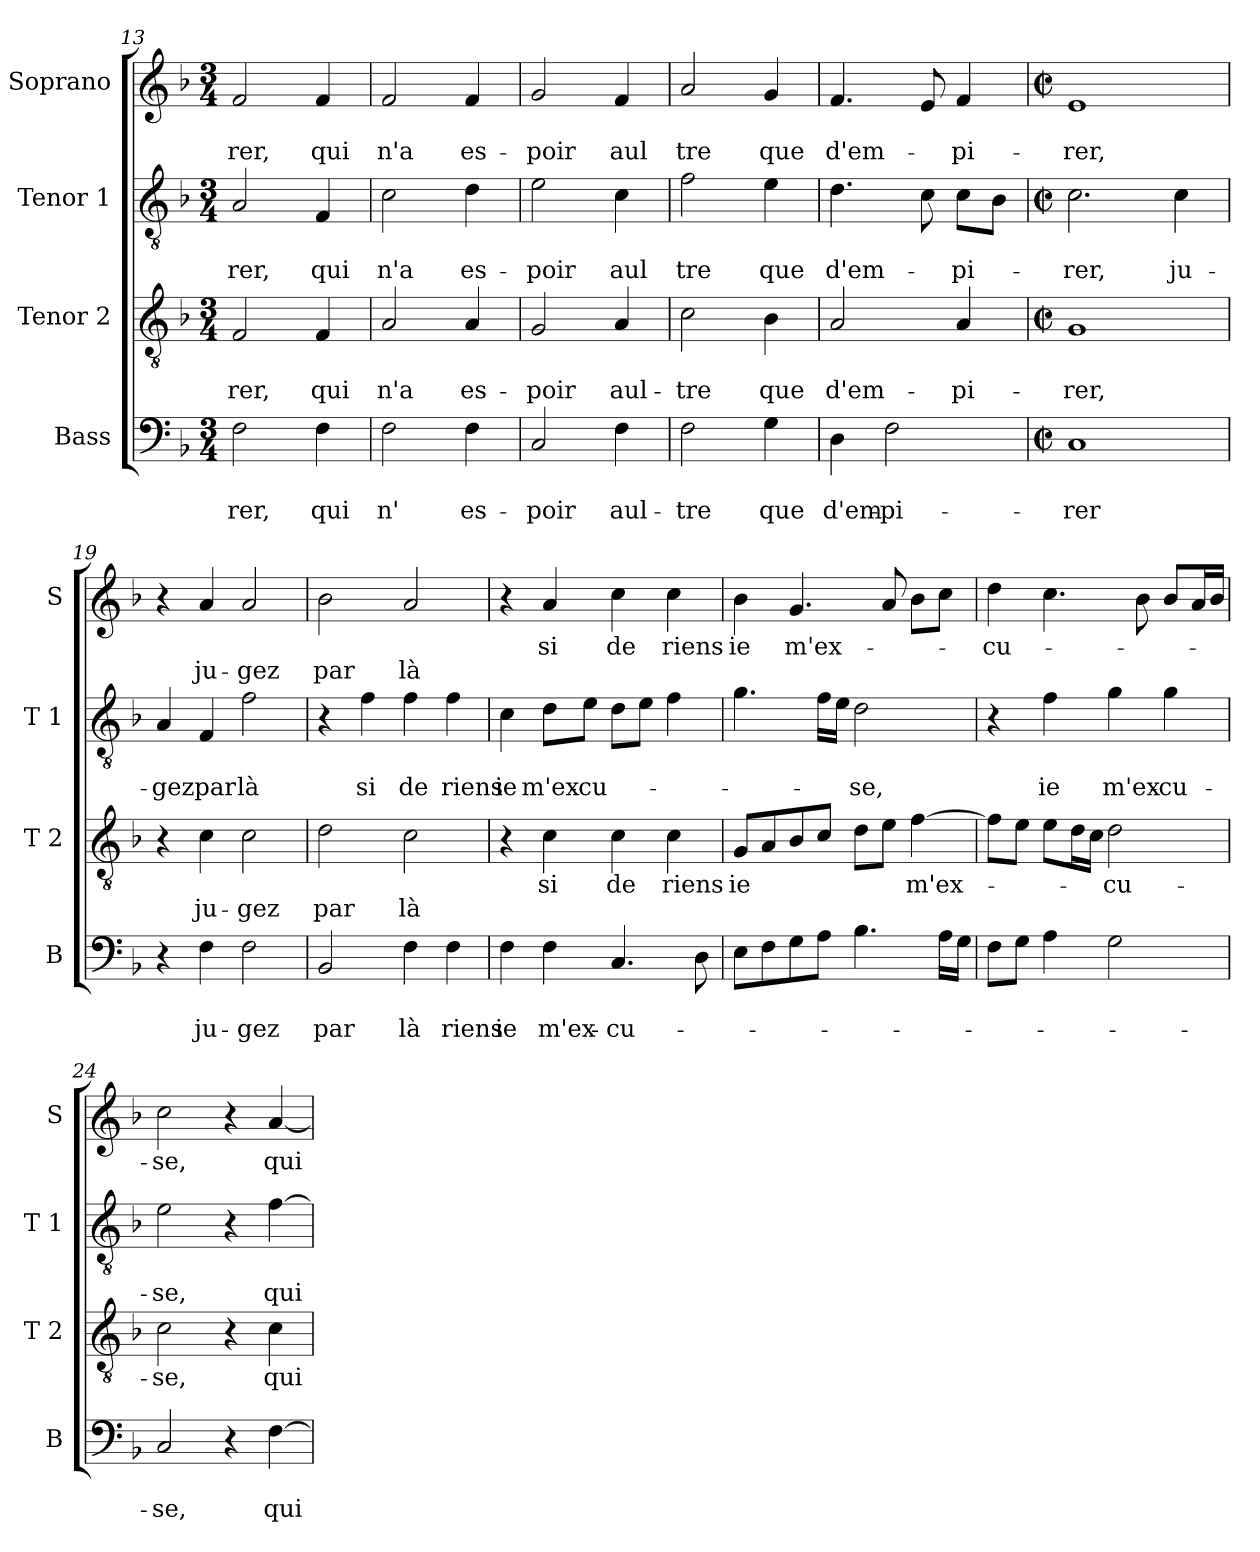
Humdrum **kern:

**kern	**text	**text	**kern	**text	**text	**kern	**text	**text	**kern	**text	**text
*part4	*part4	*part4	*part3	*part3	*part3	*part2	*part2	*part2	*part1	*part1	*part1
*staff4	*staff4	*staff4	*staff3	*staff3	*staff3	*staff2	*staff2	*staff2	*staff1	*staff1	*staff1
*I"Bass	*	*	*I"Tenor 2	*	*	*I"Tenor 1	*	*	*I"Soprano	*	*
*I'B	*	*	*I'T 2	*	*	*I'T 1	*	*	*I'S	*	*
*clefF4	*	*	*clefGv2	*	*	*clefGv2	*	*	*clefG2	*	*
*k[b-]	*	*	*k[b-]	*	*	*k[b-]	*	*	*k[b-]	*	*
*F:	*	*	*F:	*	*	*F:	*	*	*F:	*	*
*M3/4	*	*	*M3/4	*	*	*M3/4	*	*	*M3/4	*	*
=13	=13	=13	=13	=13	=13	=13	=13	=13	=13	=13	=13
!	!	!LO:LY:b	!	!	!LO:LY:b	!	!	!LO:LY:b	!	!	!LO:LY:b
2F\	.	-rer,	2F/	.	-rer,	2A/	.	-rer,	2f/	.	-rer,
!	!	!LO:LY:b	!	!	!LO:LY:b	!	!	!LO:LY:b	!	!	!LO:LY:b
4F\	.	qui	4F/	.	qui	4F/	.	qui	4f/	.	qui
=14	=14	=14	=14	=14	=14	=14	=14	=14	=14	=14	=14
!	!	!LO:LY:b	!	!	!LO:LY:b	!	!	!LO:LY:b	!	!	!LO:LY:b
2F\	.	n'	2A/	.	n'a	2c\	.	n'a	2f/	.	n'a
!	!	!LO:LY:b	!	!	!LO:LY:b	!	!	!LO:LY:b	!	!	!LO:LY:b
4F\	.	es-	4A/	.	es-	4d\	.	es-	4f/	.	es-
=15	=15	=15	=15	=15	=15	=15	=15	=15	=15	=15	=15
!	!	!LO:LY:b	!	!	!LO:LY:b	!	!	!LO:LY:b	!	!	!LO:LY:b
2C/	.	-poir	2G/	.	-poir	2e\	.	-poir	2g/	.	-poir
!	!	!LO:LY:b	!	!	!LO:LY:b	!	!	!LO:LY:b	!	!	!LO:LY:b
4F\	.	aul-	4A/	.	aul-	4c\	.	aul	4f/	.	aul
!!LO:LB:g=z
=16	=16	=16	=16	=16	=16	=16	=16	=16	=16	=16	=16
!	!	!LO:LY:b	!	!	!LO:LY:b	!	!	!LO:LY:b	!	!	!LO:LY:b
2F\	.	-tre	2c\	.	-tre	2f\	.	tre	2a/	.	tre
!	!	!LO:LY:b	!	!	!LO:LY:b	!	!	!LO:LY:b	!	!	!LO:LY:b
4G\	.	que	4B-\	.	que	4e\	.	que	4g/	.	que
=17	=17	=17	=17	=17	=17	=17	=17	=17	=17	=17	=17
!	!	!LO:LY:b	!	!	!LO:LY:b	!	!	!LO:LY:b	!	!	!LO:LY:b
4D\	.	d'em-	2A/	.	d'em-	4.d\	.	d'em-	4.f/	.	d'em-
!	!	!LO:LY:b	!	!	!	!	!	!	!	!	!
2F\	.	-pi-	.	.	.	.	.	.	.	.	.
.	.	.	.	.	.	8c\	.	.	8e/	.	.
!	!	!	!	!	!LO:LY:b	!	!	!LO:LY:b	!	!	!LO:LY:b
.	.	.	4A/	.	-pi-	8c\L	.	-pi-	4f/	.	-pi-
.	.	.	.	.	.	8B-\J	.	.	.	.	.
=18	=18	=18	=18	=18	=18	=18	=18	=18	=18	=18	=18
*M2/2	*	*	*M2/2	*	*	*M2/2	*	*	*M2/2	*	*
*met(c|)	*	*	*met(c|)	*	*	*met(c|)	*	*	*met(c|)	*	*
!	!	!LO:LY:b	!	!	!LO:LY:b	!	!	!LO:LY:b	!	!	!LO:LY:b
1C	.	-rer	1G	.	-rer,	2.c\	.	-rer,	1e	.	-rer,
!	!	!	!	!	!	!	!	!LO:LY:b	!	!	!
.	.	.	.	.	.	4c\	.	ju-	.	.	.
=19	=19	=19	=19	=19	=19	=19	=19	=19	=19	=19	=19
!	!	!	!	!	!	!	!	!LO:LY:b	!	!	!
4r	.	.	4r	.	.	4A/	.	-gez	4r	.	.
!	!	!LO:LY:b	!	!	!LO:LY:b	!	!	!LO:LY:b	!	!	!LO:LY:b
4F\	.	ju-	4c\	.	ju-	4F/	.	par	4a/	.	ju-
!	!	!LO:LY:b	!	!	!LO:LY:b	!	!	!LO:LY:b	!	!	!LO:LY:b
2F\	.	-gez	2c\	.	-gez	2f\	.	là	2a/	.	-gez
=20	=20	=20	=20	=20	=20	=20	=20	=20	=20	=20	=20
!	!	!LO:LY:b	!	!	!LO:LY:b	!	!	!	!	!	!LO:LY:b
2BB-/	.	par	2d\	.	par	4r	.	.	2b-\	.	par
!	!	!	!	!	!	!	!	!LO:LY:b	!	!	!
.	.	.	.	.	.	4f\	.	si	.	.	.
!	!	!LO:LY:b	!	!	!LO:LY:b	!	!	!LO:LY:b	!	!	!LO:LY:b
4F\	.	là	2c\	.	là	4f\	.	de	2a/	.	là
!	!	!LO:LY:b	!	!	!	!	!	!LO:LY:b	!	!	!
4F\	.	riens	.	.	.	4f\	.	riens	.	.	.
!!LO:LB:g=z
=21	=21	=21	=21	=21	=21	=21	=21	=21	=21	=21	=21
!	!	!LO:LY:b	!	!	!	!	!	!LO:LY:b	!	!	!
4F\	.	ie	4r	.	.	4c\	.	ie	4r	.	.
!	!	!LO:LY:b	!	!LO:LY:b	!	!	!	!LO:LY:b	!	!LO:LY:b	!
4F\	.	m'ex-	4c\	si	.	8d\L	.	m'ex-	4a/	si	.
!	!	!	!	!	!	!	!	!LO:LY:b	!	!	!
.	.	.	.	.	.	8e\J	.	-cu-	.	.	.
!	!	!LO:LY:b	!	!LO:LY:b	!	!	!	!	!	!LO:LY:b	!
4.C/	.	-cu-	4c\	de	.	8d\L	.	.	4cc\	de	.
.	.	.	.	.	.	8e\J	.	.	.	.	.
!	!	!	!	!LO:LY:b	!	!	!	!	!	!LO:LY:b	!
.	.	.	4c\	riens	.	4f\	.	.	4cc\	riens	.
8D\	.	.	.	.	.	.	.	.	.	.	.
=22	=22	=22	=22	=22	=22	=22	=22	=22	=22	=22	=22
!	!	!	!	!LO:LY:b	!	!	!	!	!	!LO:LY:b	!
8E\L	.	.	8G/L	ie	.	4.g\	.	.	4b-\	ie	.
8F\	.	.	8A/	.	.	.	.	.	.	.	.
!	!	!	!	!	!	!	!	!	!	!LO:LY:b	!
8G\	.	.	8B-/	.	.	.	.	.	4.g/	m'ex-	.
8A\J	.	.	8c/J	.	.	16f\LL	.	.	.	.	.
.	.	.	.	.	.	16e\JJ	.	.	.	.	.
!	!	!	!	!	!	!	!	!LO:LY:b	!	!	!
4.B-\	.	.	8d\L	.	.	2d\	.	-se,	.	.	.
.	.	.	8e\J	.	.	.	.	.	8a/	.	.
!	!	!	!	!LO:LY:b	!	!	!	!	!	!	!
.	.	.	[4f\	m'ex-	.	.	.	.	8b-\L	.	.
16A\LL	.	.	.	.	.	.	.	.	8cc\J	.	.
16G\JJ	.	.	.	.	.	.	.	.	.	.	.
=23	=23	=23	=23	=23	=23	=23	=23	=23	=23	=23	=23
!	!	!	!	!	!	!	!	!	!	!LO:LY:b	!
8F\L	.	.	8f\L]	.	.	4r	.	.	4dd\	-cu-	.
8G\J	.	.	8e\J	.	.	.	.	.	.	.	.
!	!	!	!	!	!	!	!	!LO:LY:b	!	!	!
4A\	.	.	8e\L	.	.	4f\	.	ie	4.cc\	.	.
.	.	.	16d\L	.	.	.	.	.	.	.	.
.	.	.	16c\JJ	.	.	.	.	.	.	.	.
!	!	!	!	!LO:LY:b	!	!	!	!LO:LY:b	!	!	!
2G\	.	.	2d\	-cu-	.	4g\	.	m'ex-	.	.	.
.	.	.	.	.	.	.	.	.	8b-\	.	.
!	!	!	!	!	!	!	!	!LO:LY:b	!	!	!
.	.	.	.	.	.	4g\	.	-cu-	8b-/L	.	.
.	.	.	.	.	.	.	.	.	16a/L	.	.
.	.	.	.	.	.	.	.	.	16b-/JJ	.	.
=24	=24	=24	=24	=24	=24	=24	=24	=24	=24	=24	=24
!	!	!LO:LY:b	!	!LO:LY:b	!	!	!	!LO:LY:b	!	!LO:LY:b	!
2C/	.	-se,	2c\	-se,	.	2e\	.	-se,	2cc\	-se,	.
4r	.	.	4r	.	.	4r	.	.	4r	.	.
!	!	!LO:LY:b	!	!LO:LY:b	!	!	!	!LO:LY:b	!	!LO:LY:b	!
[4F\	.	qui	4c\	qui	.	[4f\	.	qui	[4a/	qui	.
=	=	=	=	=	=	=	=	=	=	=	=
*-	*-	*-	*-	*-	*-	*-	*-	*-	*-	*-	*-
